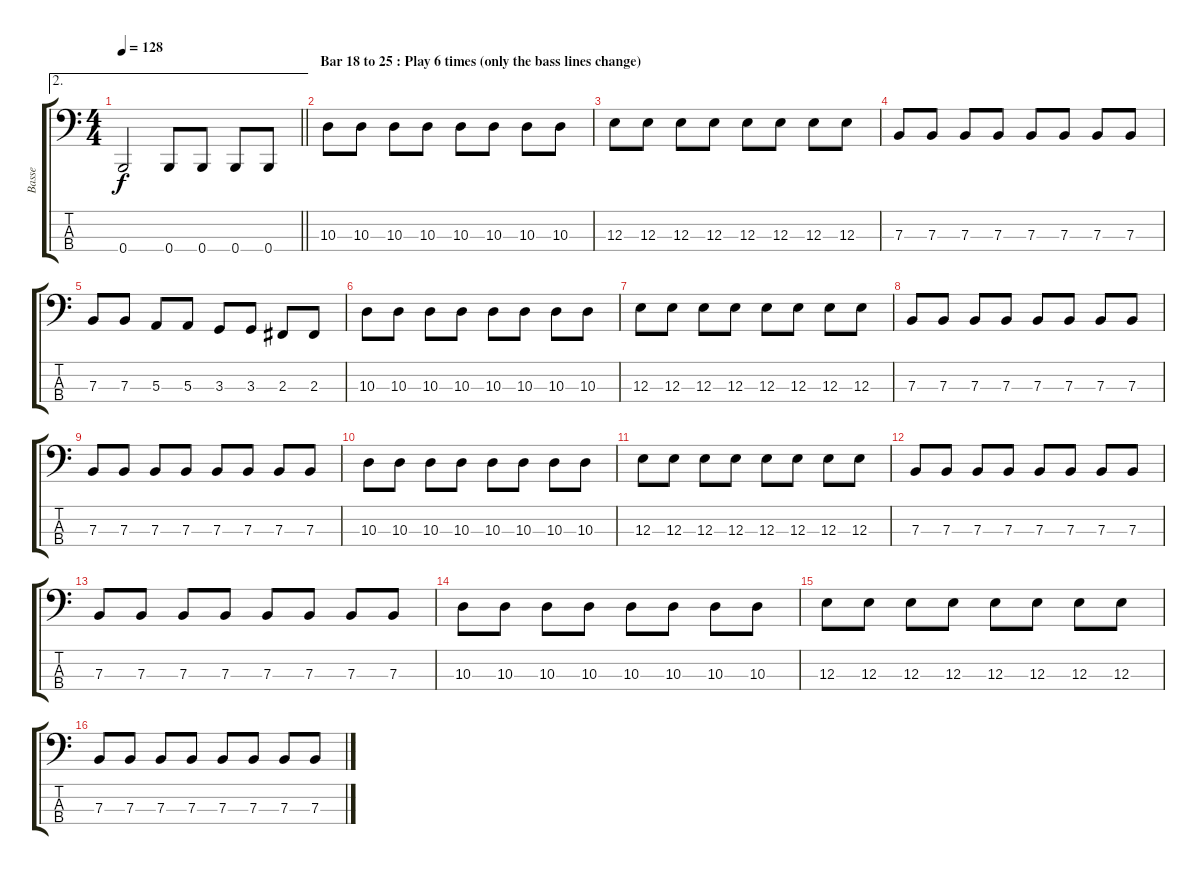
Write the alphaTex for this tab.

\track ("Basse" "Basse") {instrument electricbassfinger}
\staff {score tabs}
\tuning (D2 A1 E1 B0) {hide}
\ae 2
\ts (4 4)
\tempo 128
\clef f4
\barLineRight lightlight
\ks c
0.4.2{dy f} 0.4.8 0.4.8 0.4.8 0.4.8 |
\section ("" "Bar 18 to 25 : Play 6 times (only the bass lines change)")
10.3.8 10.3.8 10.3.8 10.3.8 10.3.8 10.3.8 10.3.8 10.3.8 |
12.3.8 12.3.8 12.3.8 12.3.8 12.3.8 12.3.8 12.3.8 12.3.8 |
7.3.8 7.3.8 7.3.8 7.3.8 7.3.8 7.3.8 7.3.8 7.3.8 |
7.3.8 7.3.8 5.3.8 5.3.8 3.3.8 3.3.8 2.3.8 2.3.8 |
10.3.8 10.3.8 10.3.8 10.3.8 10.3.8 10.3.8 10.3.8 10.3.8 |
12.3.8 12.3.8 12.3.8 12.3.8 12.3.8 12.3.8 12.3.8 12.3.8 |
7.3.8 7.3.8 7.3.8 7.3.8 7.3.8 7.3.8 7.3.8 7.3.8 |
7.3.8 7.3.8 7.3.8 7.3.8 7.3.8 7.3.8 7.3.8 7.3.8 |
10.3.8 10.3.8 10.3.8 10.3.8 10.3.8 10.3.8 10.3.8 10.3.8 |
12.3.8 12.3.8 12.3.8 12.3.8 12.3.8 12.3.8 12.3.8 12.3.8 |
7.3.8 7.3.8 7.3.8 7.3.8 7.3.8 7.3.8 7.3.8 7.3.8 |
7.3.8 7.3.8 7.3.8 7.3.8 7.3.8 7.3.8 7.3.8 7.3.8 |
10.3.8 10.3.8 10.3.8 10.3.8 10.3.8 10.3.8 10.3.8 10.3.8 |
12.3.8 12.3.8 12.3.8 12.3.8 12.3.8 12.3.8 12.3.8 12.3.8 |
7.3.8 7.3.8 7.3.8 7.3.8 7.3.8 7.3.8 7.3.8 7.3.8
